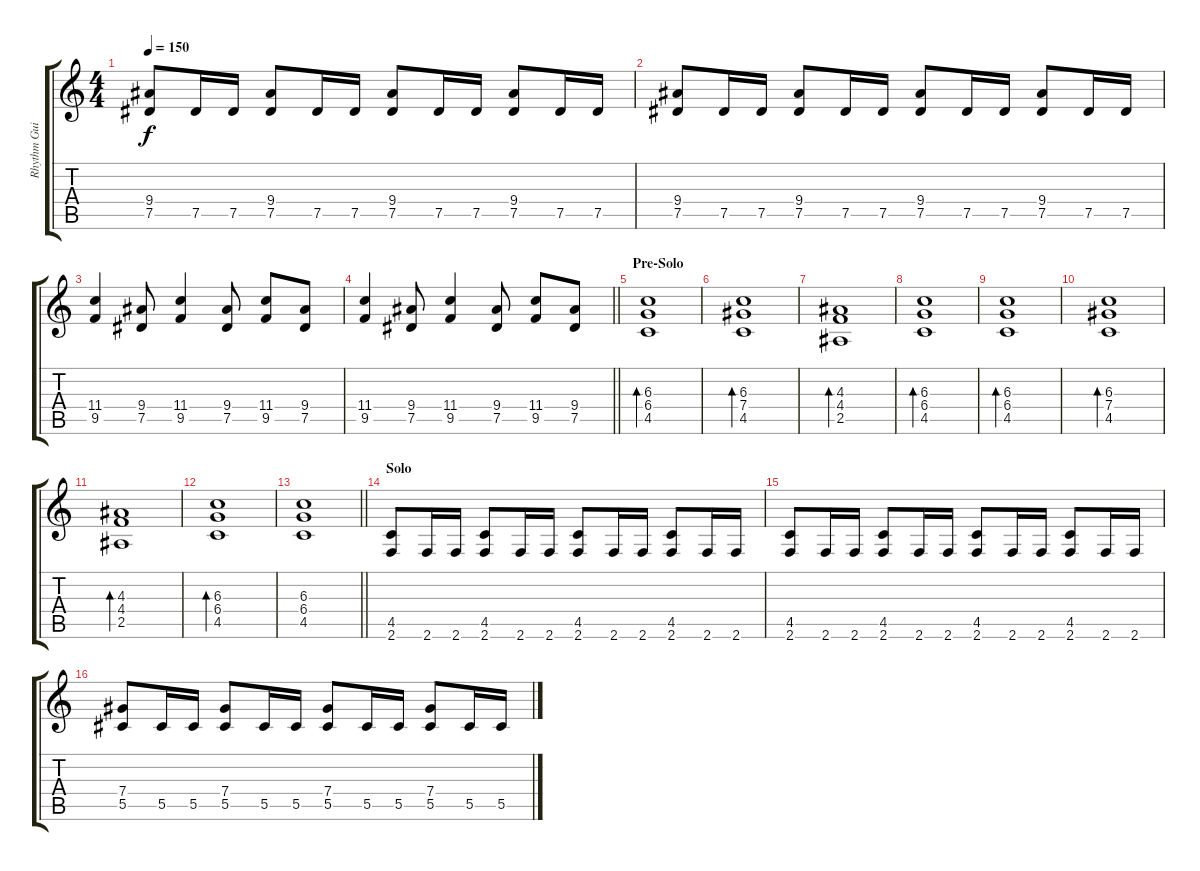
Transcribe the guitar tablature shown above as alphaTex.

\track ("Rhythm Guitar" "Rhythm Gui") {instrument distortionguitar}
\staff {score tabs}
\tuning (Eb4 Bb3 Gb3 Db3 Ab2 Eb2) {hide}
\ts (4 4)
\tempo 150
\clef g2
\ks c
(9.4 7.5).8{dy f} 7.5.16 7.5.16 (9.4 7.5).8 7.5.16 7.5.16 (9.4 7.5).8 7.5.16 7.5.16 (9.4 7.5).8 7.5.16 7.5.16 |
(9.4 7.5).8 7.5.16 7.5.16 (9.4 7.5).8 7.5.16 7.5.16 (9.4 7.5).8 7.5.16 7.5.16 (9.4 7.5).8 7.5.16 7.5.16 |
(11.4 9.5).4 (9.4 7.5).8 (11.4 9.5).4 (9.4 7.5).8 (11.4 9.5).8 (9.4 7.5).8 |
\barLineRight lightlight
(11.4 9.5).4 (9.4 7.5).8 (11.4 9.5).4 (9.4 7.5).8 (11.4 9.5).8 (9.4 7.5).8 |
\section ("" "Pre-Solo")
(6.3 6.4 4.5).1{bd 240} |
(6.3 7.4 4.5).1{bd 240} |
(4.3 4.4 2.5).1{bd 240} |
(6.3 6.4 4.5).1{bd 240} |
(6.3 6.4 4.5).1{bd 240} |
(6.3 7.4 4.5).1{bd 240} |
(4.3 4.4 2.5).1{bd 240} |
(6.3 6.4 4.5).1{bd 240} |
\barLineRight lightlight
(6.3 6.4 4.5).1 |
\section ("" "Solo")
(4.5 2.6).8 2.6.16 2.6.16 (4.5 2.6).8 2.6.16 2.6.16 (4.5 2.6).8 2.6.16 2.6.16 (4.5 2.6).8 2.6.16 2.6.16 |
(4.5 2.6).8 2.6.16 2.6.16 (4.5 2.6).8 2.6.16 2.6.16 (4.5 2.6).8 2.6.16 2.6.16 (4.5 2.6).8 2.6.16 2.6.16 |
(7.4 5.5).8 5.5.16 5.5.16 (7.4 5.5).8 5.5.16 5.5.16 (7.4 5.5).8 5.5.16 5.5.16 (7.4 5.5).8 5.5.16 5.5.16
